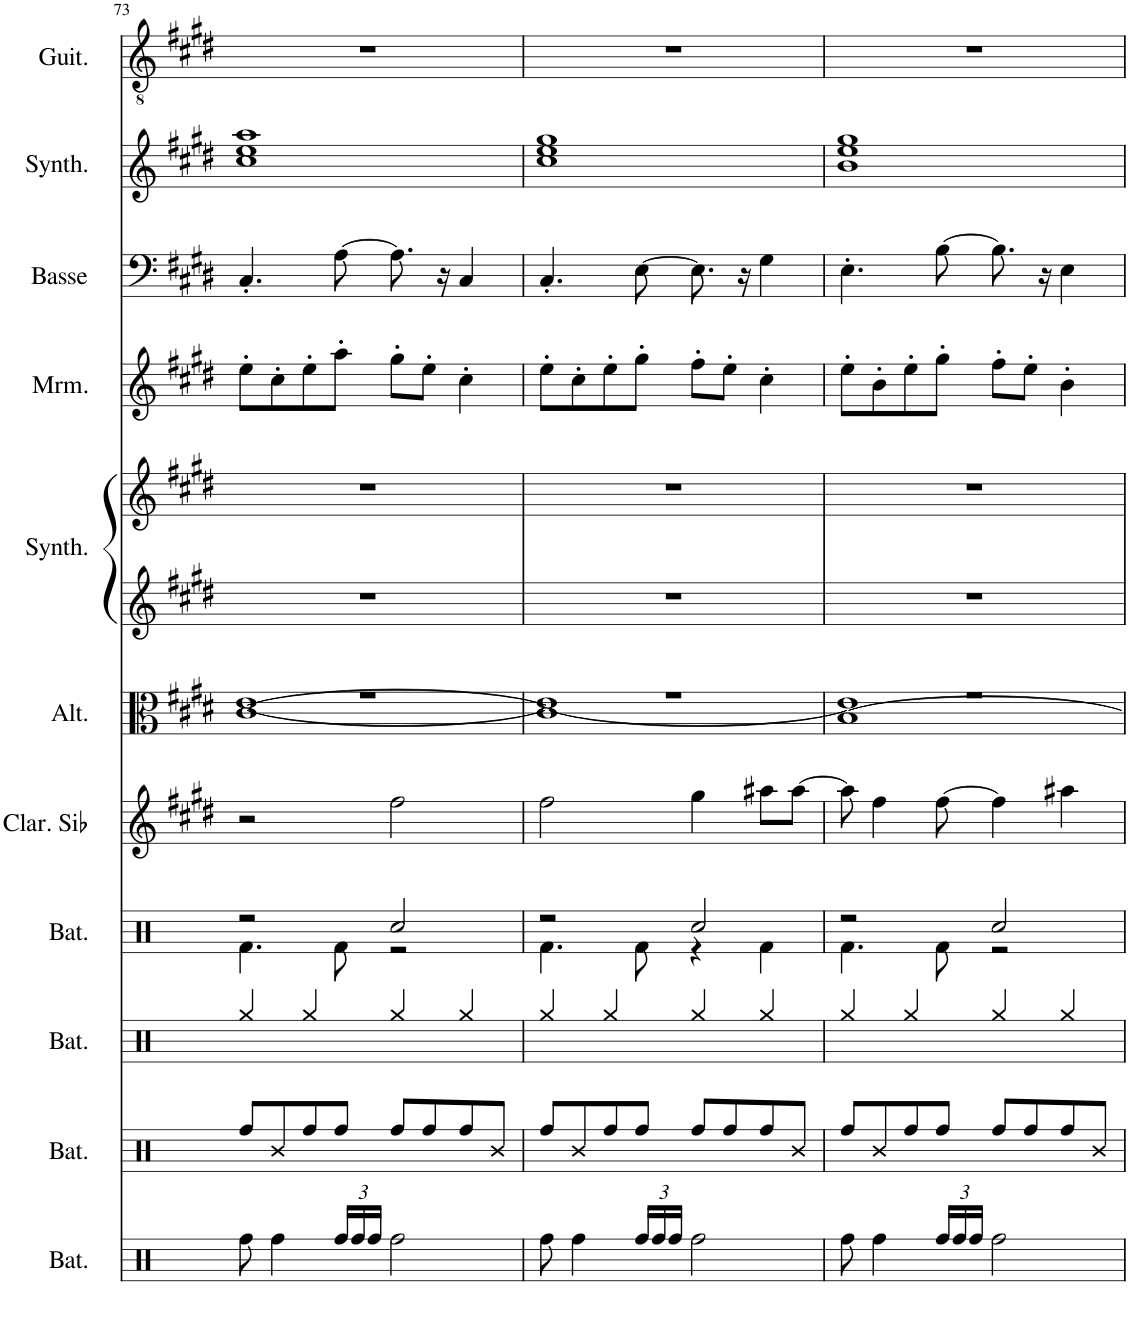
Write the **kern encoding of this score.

**kern	**kern	**kern	**kern	**kern	**kern	**kern	**kern	**kern	**kern	**kern	**kern
*part11	*part10	*part9	*part8	*part7	*part6	*part5	*part5	*part4	*part3	*part2	*part1
*staff12	*staff11	*staff10	*staff9	*staff8	*staff7	*staff6	*staff5	*staff4	*staff3	*staff2	*staff1
*I"Batterie, Perc	*I"Batterie, Perc	*I"Batterie, Cymbals	*I"Batterie, DRUMS	*I"Clarinette en Sib	*I"Altos, Strings	*I"Synthétiseur de cuivres, Brass	*	*I"Marimba	*I"Basse acoustique	*I"Synthétiseur Pad, Pad 1	*I"Guitare classique
*I'Bat.	*I'Bat.	*I'Bat.	*I'Bat.	*I'Clar. Sib	*I'Alt.	*I'Synth.	*	*I'Mrm.	*I'Basse	*I'Synth.	*I'Guit.
!!LO:PB:g=z
*clefX	*clefX	*clefX	*clefX	*clefG2	*clefC3	*clefG2	*clefG2	*clefG2	*clefF4	*clefG2	*clefGv2
*	*	*	*	*Trd1c2	*	*	*	*	*Trd7c12	*	*
*k[]	*k[]	*k[]	*k[]	*k[f#c#g#d#]	*k[f#c#g#d#]	*k[f#c#g#d#]	*k[f#c#g#d#]	*k[f#c#g#d#]	*k[f#c#g#d#]	*k[f#c#g#d#]	*k[f#c#g#d#]
*M2/2	*M2/2	*M2/2	*M2/2	*M2/2	*M2/2	*M2/2	*M2/2	*M2/2	*M2/2	*M2/2	*M2/2
=73	=73	=73	=73	=73	=73	=73	=73	=73	=73	=73	=73
*	*	*	*^	*	*^	*	*	*	*	*	*
*	*	*	*	*	*	*	*^	*	*	*	*	*	*
8Rff\	8Rff/L	4Rgg/	2r	4.Rf\	2r	1r	[1e	[1c#	1r	1r	8ee'\L	4.C#'/	1cc# 1ee 1aa	1r
4Rff\	8R/	.	.	.	.	.	.	.	.	.	8cc#'\	.	.	.
.	8Rff/	4Rgg/	.	.	.	.	.	.	.	.	8ee'\	.	.	.
*Xbrackettup	*	*	*	*	*	*	*	*	*	*	*	*	*	*
24Rff/LL	8Rff/J	.	.	8Rf\	.	.	.	.	.	.	8aa'\J	[8A\	.	.
24Rff/	.	.	.	.	.	.	.	.	.	.	.	.	.	.
24Rff/JJ	.	.	.	.	.	.	.	.	.	.	.	.	.	.
2Rff\	8Rff/L	4Rgg/	2Rcc/	2r	2ff#\	.	.	.	.	.	8gg#'\L	8.A\]	.	.
.	8Rff/	.	.	.	.	.	.	.	.	.	8ee'\J	.	.	.
.	.	.	.	.	.	.	.	.	.	.	.	16r	.	.
.	8Rff/	4Rgg/	.	.	.	.	.	.	.	.	4cc#'\	4C#/	.	.
.	8R/J	.	.	.	.	.	.	.	.	.	.	.	.	.
=74	=74	=74	=74	=74	=74	=74	=74	=74	=74	=74	=74	=74	=74	=74
8Rff\	8Rff/L	4Rgg/	2r	4.Rf\	2ff#\	1r	1e_	1c#]	1r	1r	8ee'\L	4.C#'/	1cc# 1ee 1gg#	1r
4Rff\	8R/	.	.	.	.	.	.	.	.	.	8cc#'\	.	.	.
.	8Rff/	4Rgg/	.	.	.	.	.	.	.	.	8ee'\	.	.	.
24Rff/LL	8Rff/J	.	.	8Rf\	.	.	.	.	.	.	8gg#'\J	[8E\	.	.
24Rff/	.	.	.	.	.	.	.	.	.	.	.	.	.	.
24Rff/JJ	.	.	.	.	.	.	.	.	.	.	.	.	.	.
2Rff\	8Rff/L	4Rgg/	2Rcc/	4r	4gg#\	.	.	.	.	.	8ff#'\L	8.E\]	.	.
.	8Rff/	.	.	.	.	.	.	.	.	.	8ee'\J	.	.	.
.	.	.	.	.	.	.	.	.	.	.	.	16r	.	.
.	8Rff/	4Rgg/	.	4Rf\	8aa#X\L	.	.	.	.	.	4cc#'\	4G#\	.	.
.	8R/J	.	.	.	[8aa#\J	.	.	.	.	.	.	.	.	.
=75	=75	=75	=75	=75	=75	=75	=75	=75	=75	=75	=75	=75	=75	=75
8Rff\	8Rff/L	4Rgg/	2r	4.Rf\	8aa#\]	1r	1e]	[1B	1r	1r	8ee'\L	4.E'\	1b 1ee 1gg#	1r
4Rff\	8R/	.	.	.	4ff#\	.	.	.	.	.	8b'\	.	.	.
.	8Rff/	4Rgg/	.	.	.	.	.	.	.	.	8ee'\	.	.	.
24Rff/LL	8Rff/J	.	.	8Rf\	[8ff#\	.	.	.	.	.	8gg#'\J	[8B\	.	.
24Rff/	.	.	.	.	.	.	.	.	.	.	.	.	.	.
24Rff/JJ	.	.	.	.	.	.	.	.	.	.	.	.	.	.
2Rff\	8Rff/L	4Rgg/	2Rcc/	2r	4ff#\]	.	.	.	.	.	8ff#'\L	8.B\]	.	.
.	8Rff/	.	.	.	.	.	.	.	.	.	8ee'\J	.	.	.
.	.	.	.	.	.	.	.	.	.	.	.	16r	.	.
.	8Rff/	4Rgg/	.	.	4aa#X\	.	.	.	.	.	4b'\	4E\	.	.
.	8R/J	.	.	.	.	.	.	.	.	.	.	.	.	.
*	*	*	*v	*v	*	*v	*v	*v	*	*	*	*	*	*
=	=	=	=	=	=	=	=	=	=	=	=
*-	*-	*-	*-	*-	*-	*-	*-	*-	*-	*-	*-
